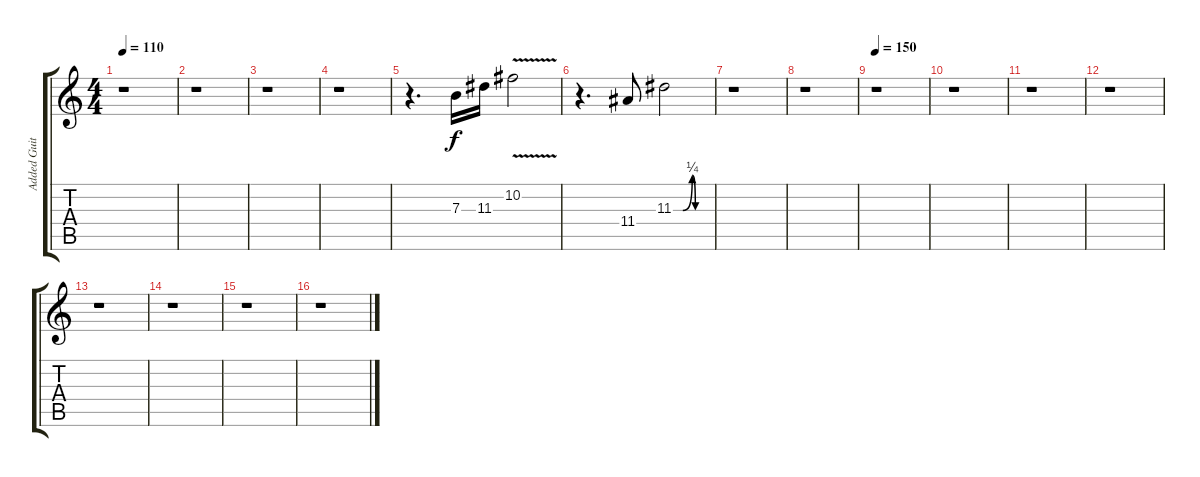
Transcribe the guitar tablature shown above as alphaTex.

\track ("Added Guitar 2" "Added Guit") {instrument distortionguitar}
\staff {score tabs}
\tuning (Db4 Ab3 E3 B2 Gb2 B1) {hide}
\ts (4 4)
\tempo 110
\clef g2
\ks c
r.1{dy f} |
r.1 |
r.1 |
r.1 |
r.4{d} 7.3.16 11.3.16 10.2{v}.2 |
r.4{d} 11.4.8 11.3{be (custom 0 0 15 0 30 1 35 0 45 0 60 0)}.2 |
r.1 |
r.1 |
\tempo 150
r.1 |
r.1 |
r.1 |
r.1 |
r.1 |
r.1 |
r.1 |
r.1
